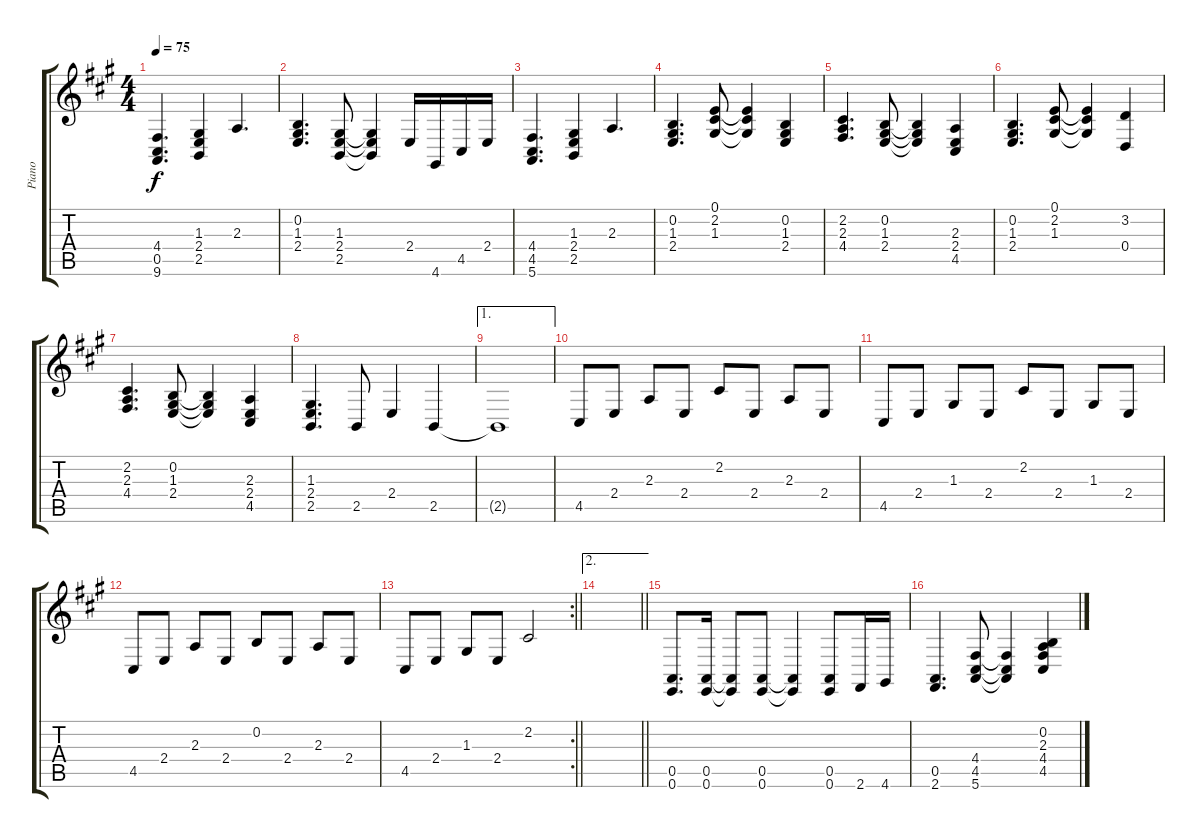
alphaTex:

\track ("Piano" "Piano") {instrument acousticgrandpiano}
\staff {score tabs}
\tuning (E4 B3 G3 D3 A2 E2) {hide}
\ts (4 4)
\tempo 75
\clef g2
\ks a
(4.4 0.5 9.6).4{d dy f} (1.3 2.4 2.5).4 2.3.4{d} |
(0.2 1.3 2.4).4{d} (1.3 2.4 2.5).8 (1.3{t} 2.4{t} 2.5{t}).4 2.4.16 4.6.16 4.5.16 2.4.16 |
(4.4 4.5 5.6).4{d} (1.3 2.4 2.5).4 2.3.4{d} |
(0.2 1.3 2.4).4{d} (0.1 2.2 1.3).8 (0.1{t} 2.2{t} 1.3{t}).4 (0.2 1.3 2.4).4 |
(2.2 2.3 4.4).4{d} (0.2 1.3 2.4).8 (0.2{t} 1.3{t} 2.4{t}).4 (2.3 2.4 4.5).4 |
(0.2 1.3 2.4).4{d} (0.1 2.2 1.3).8 (0.1{t} 2.2{t} 1.3{t}).4 (3.2 0.4).4 |
(2.2 2.3 4.4).4{d} (0.2 1.3 2.4).8 (0.2{t} 1.3{t} 2.4{t}).4 (2.3 2.4 4.5).4 |
(1.3 2.4 2.5).4{d} 2.5.8 2.4.4 2.5.4 |
\ae 1
2.5{t}.1 |
4.5.8 2.4.8 2.3.8 2.4.8 2.2.8 2.4.8 2.3.8 2.4.8 |
4.5.8 2.4.8 1.3.8 2.4.8 2.2.8 2.4.8 1.3.8 2.4.8 |
4.5.8 2.4.8 2.3.8 2.4.8 0.2.8 2.4.8 2.3.8 2.4.8 |
\rc 2
\barLineRight lightlight
4.5.8 2.4.8 1.3.8 2.4.8 2.2.2 |
\ae 2
\barLineRight lightlight
|
(0.5 0.6).8{d} (0.5 0.6).16 (0.5{t} 0.6{t}).8 (0.5 0.6).8 (0.5{t} 0.6{t}).4 (0.5 0.6).8 2.6.16 4.6.16 |
(0.5 2.6).4{d} (4.4 4.5 5.6).8 (4.4{t} 4.5{t} 5.6{t}).4 (0.2 2.3 4.4 4.5).4
